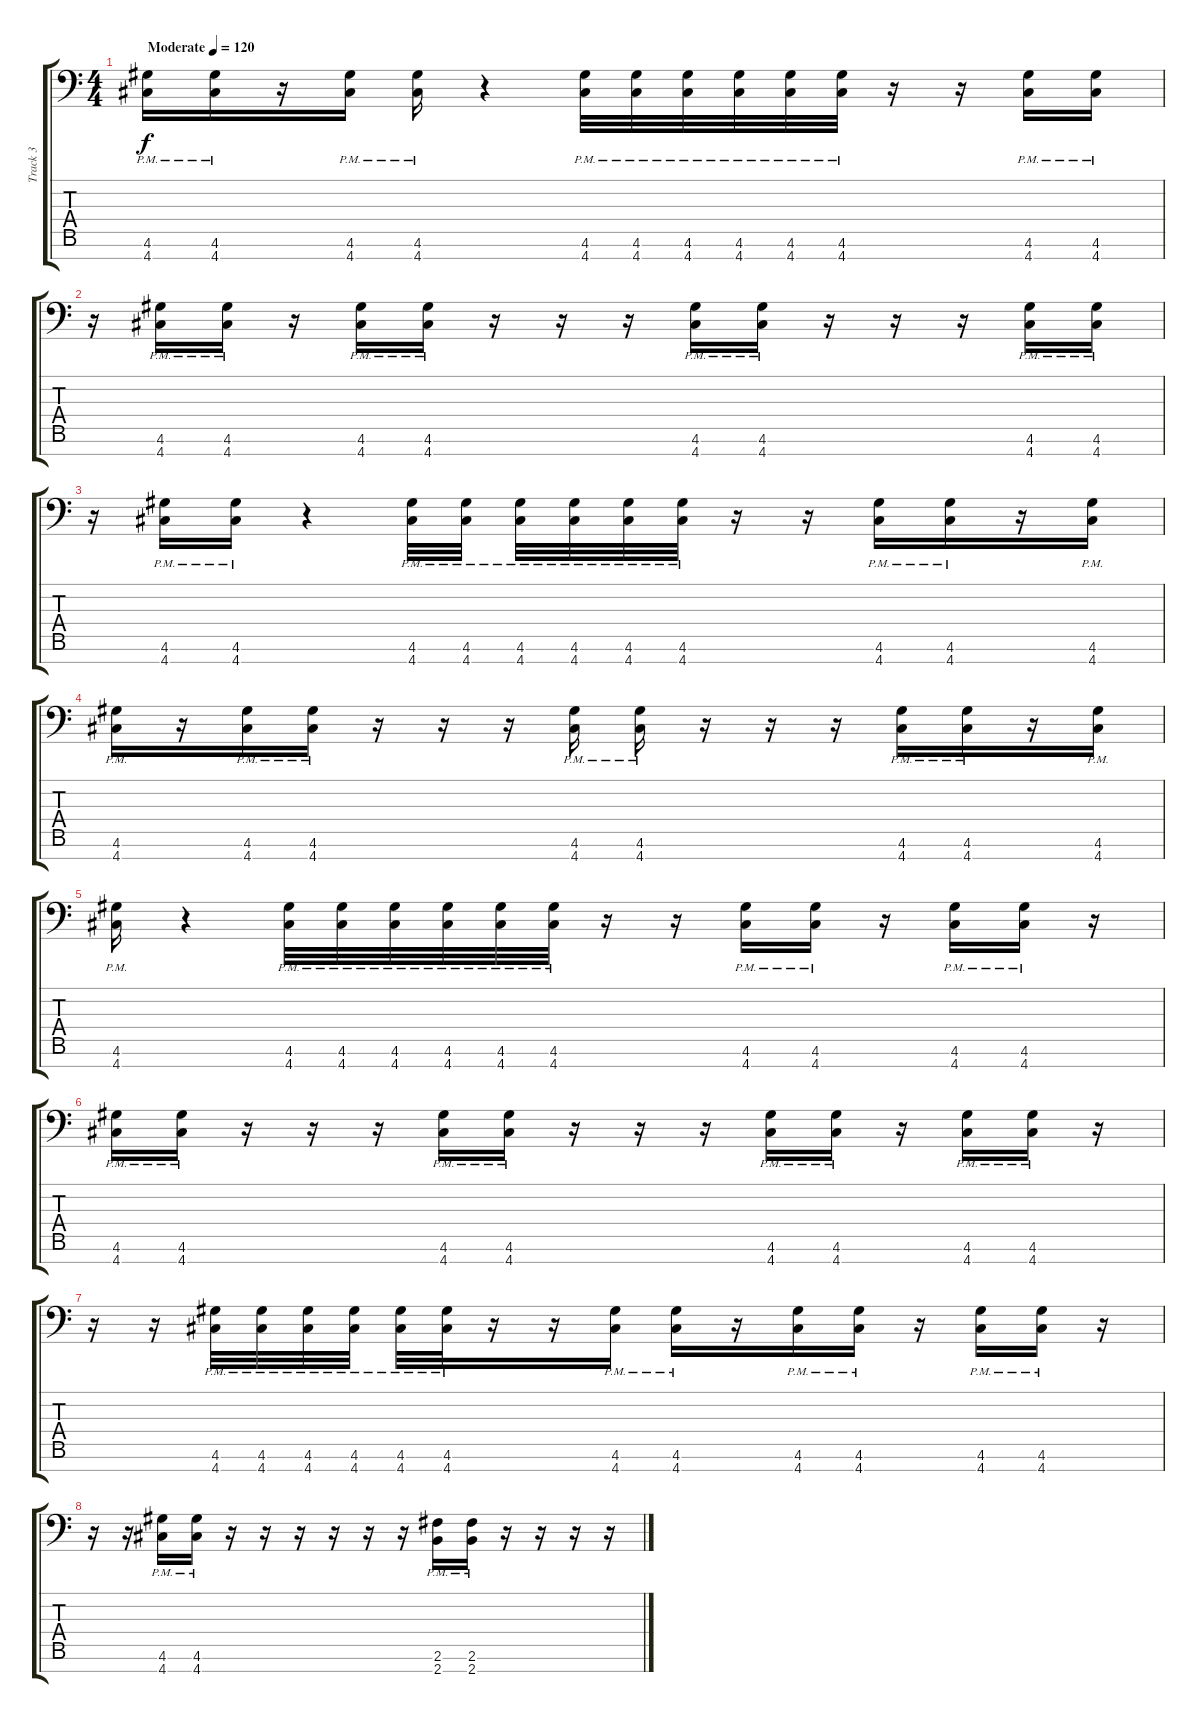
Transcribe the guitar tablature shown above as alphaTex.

\track ("Track 3" "Track 3") {instrument distortionguitar}
\staff {score tabs}
\tuning (E4 B3 G3 D3 A2 E2 A1) {hide}
\ts (4 4)
\tempo (120 "Moderate")
\clef f4
\ks c
(4.6{pm} 4.7{pm}).16{dy f instrument distortionguitar} (4.6{pm} 4.7{pm}).16 r.16 (4.6{pm} 4.7{pm}).16 (4.6{pm} 4.7{pm}).16 r.4 (4.6{pm} 4.7{pm}).32 (4.6{pm} 4.7{pm}).32 (4.6{pm} 4.7{pm}).32 (4.6{pm} 4.7{pm}).32 (4.6{pm} 4.7{pm}).32 (4.6{pm} 4.7{pm}).32 r.16 r.16 (4.6{pm} 4.7{pm}).16 (4.6{pm} 4.7{pm}).16 |
r.16 (4.6{pm} 4.7{pm}).16 (4.6{pm} 4.7{pm}).16 r.16 (4.6{pm} 4.7{pm}).16 (4.6{pm} 4.7{pm}).16 r.16 r.16 r.16 (4.6{pm} 4.7{pm}).16 (4.6{pm} 4.7{pm}).16 r.16 r.16 r.16 (4.6{pm} 4.7{pm}).16 (4.6{pm} 4.7{pm}).16 |
r.16 (4.6{pm} 4.7{pm}).16 (4.6{pm} 4.7{pm}).16 r.4 (4.6{pm} 4.7{pm}).32 (4.6{pm} 4.7{pm}).32 (4.6{pm} 4.7{pm}).32 (4.6{pm} 4.7{pm}).32 (4.6{pm} 4.7{pm}).32 (4.6{pm} 4.7{pm}).32 r.16 r.16 (4.6{pm} 4.7{pm}).16 (4.6{pm} 4.7{pm}).16 r.16 (4.6{pm} 4.7{pm}).16 |
(4.6{pm} 4.7{pm}).16 r.16 (4.6{pm} 4.7{pm}).16 (4.6{pm} 4.7{pm}).16 r.16 r.16 r.16 (4.6{pm} 4.7{pm}).16 (4.6{pm} 4.7{pm}).16 r.16 r.16 r.16 (4.6{pm} 4.7{pm}).16 (4.6{pm} 4.7{pm}).16 r.16 (4.6{pm} 4.7{pm}).16 |
(4.6{pm} 4.7{pm}).16 r.4 (4.6{pm} 4.7{pm}).32 (4.6{pm} 4.7{pm}).32 (4.6{pm} 4.7{pm}).32 (4.6{pm} 4.7{pm}).32 (4.6{pm} 4.7{pm}).32 (4.6{pm} 4.7{pm}).32 r.16 r.16 (4.6{pm} 4.7{pm}).16 (4.6{pm} 4.7{pm}).16 r.16 (4.6{pm} 4.7{pm}).16 (4.6{pm} 4.7{pm}).16 r.16 |
(4.6{pm} 4.7{pm}).16 (4.6{pm} 4.7{pm}).16 r.16 r.16 r.16 (4.6{pm} 4.7{pm}).16 (4.6{pm} 4.7{pm}).16 r.16 r.16 r.16 (4.6{pm} 4.7{pm}).16 (4.6{pm} 4.7{pm}).16 r.16 (4.6{pm} 4.7{pm}).16 (4.6{pm} 4.7{pm}).16 r.16 |
r.16 r.16 (4.6{pm} 4.7{pm}).32 (4.6{pm} 4.7{pm}).32 (4.6{pm} 4.7{pm}).32 (4.6{pm} 4.7{pm}).32 (4.6{pm} 4.7{pm}).32 (4.6{pm} 4.7{pm}).32 r.16 r.16 (4.6{pm} 4.7{pm}).16 (4.6{pm} 4.7{pm}).16 r.16 (4.6{pm} 4.7{pm}).16 (4.6{pm} 4.7{pm}).16 r.16 (4.6{pm} 4.7{pm}).16 (4.6{pm} 4.7{pm}).16 r.16 |
r.16 r.16 (4.6{pm} 4.7{pm}).16 (4.6{pm} 4.7{pm}).16 r.16 r.16 r.16 r.16 r.16 r.16 (2.6{pm} 2.7{pm}).16 (2.6{pm} 2.7{pm}).16 r.16 r.16 r.16 r.16
